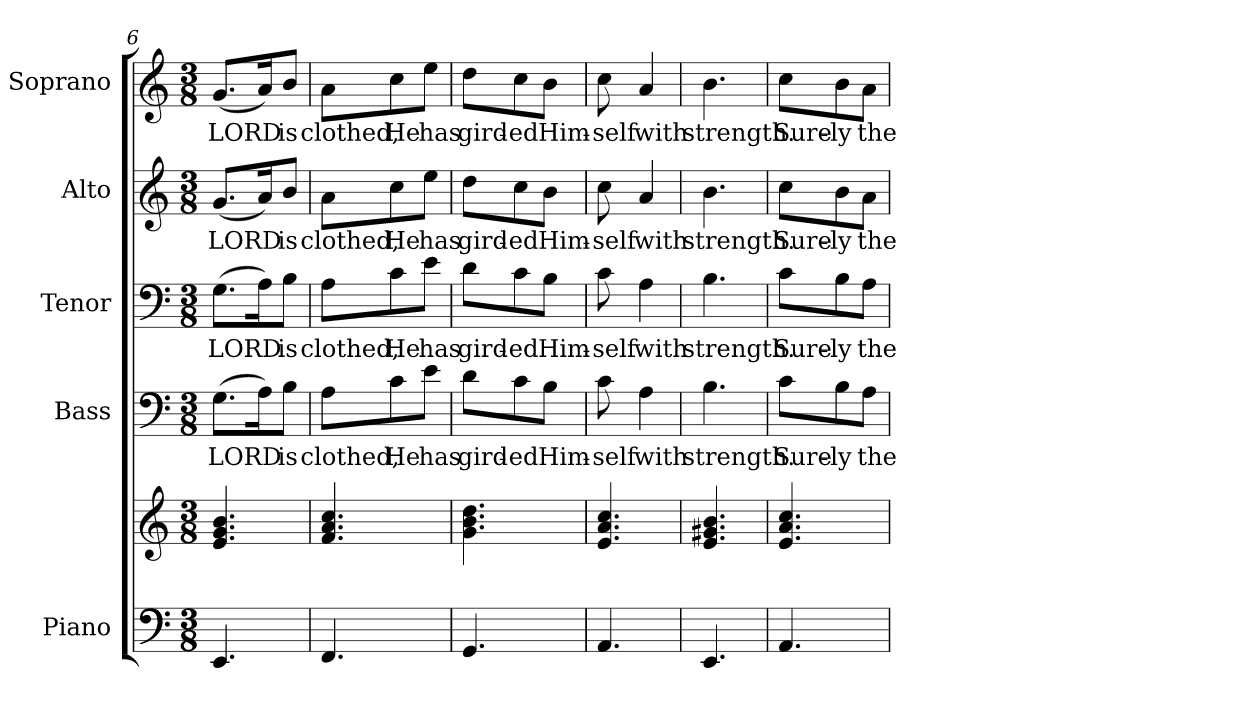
**kern	**kern	**kern	**text	**kern	**text	**kern	**text	**kern	**text
*part5	*part5	*part4	*part4	*part3	*part3	*part2	*part2	*part1	*part1
*staff6	*staff5	*staff4	*staff4	*staff3	*staff3	*staff2	*staff2	*staff1	*staff1
*I"Piano	*	*I"Bass	*	*I"Tenor	*	*I"Alto	*	*I"Soprano	*
*I'Pno.	*	*I'B.	*	*I'T.	*	*I'A.	*	*I'S.	*
*clefF4	*clefG2	*clefF4	*	*clefF4	*	*clefG2	*	*clefG2	*
*k[]	*k[]	*k[]	*	*k[]	*	*k[]	*	*k[]	*
*C:	*C:	*C:	*	*C:	*	*C:	*	*C:	*
*M3/8	*M3/8	*M3/8	*	*M3/8	*	*M3/8	*	*M3/8	*
=6	=6	=6	=6	=6	=6	=6	=6	=6	=6
!	!	!	!LO:LY:b:color=#000000	!	!	!	!	!	!
!	!	!	!	!	!LO:LY:b:color=#000000	!	!	!	!
!	!	!	!	!	!	!	!LO:LY:b:color=#000000	!	!
!	!	!	!	!	!	!	!	!	!LO:LY:b:color=#000000
4.EEi/	4.ei/ 4.gi 4.bi	(8.Gi\L	LORD	(8.Gi\L	LORD	(8.gi/L	LORD	(8.gi/L	LORD
.	.	16Ai\K)	.	16Ai\K)	.	16ai/K)	.	16ai/K)	.
!	!	!	!LO:LY:b:color=#000000	!	!	!	!	!	!
!	!	!	!	!	!LO:LY:b:color=#000000	!	!	!	!
!	!	!	!	!	!	!	!LO:LY:b:color=#000000	!	!
!	!	!	!	!	!	!	!	!	!LO:LY:b:color=#000000
.	.	8Bi\J	is	8Bi\J	is	8bi/J	is	8bi/J	is
!!LO:PB:g=z
=7	=7	=7	=7	=7	=7	=7	=7	=7	=7
!	!	!	!LO:LY:b:color=#000000	!	!	!	!	!	!
!	!	!	!	!	!LO:LY:b:color=#000000	!	!	!	!
!	!	!	!	!	!	!	!LO:LY:b:color=#000000	!	!
!	!	!	!	!	!	!	!	!	!LO:LY:b:color=#000000
4.FFi/	4.fi/ 4.ai 4.cci	8Ai\L	clothed,	8Ai\L	clothed,	8ai\L	clothed,	8ai\L	clothed,
!	!	!	!LO:LY:b:color=#000000	!	!	!	!	!	!
!	!	!	!	!	!LO:LY:b:color=#000000	!	!	!	!
!	!	!	!	!	!	!	!LO:LY:b:color=#000000	!	!
!	!	!	!	!	!	!	!	!	!LO:LY:b:color=#000000
.	.	8ci\	He	8ci\	He	8cci\	He	8cci\	He
!	!	!	!LO:LY:b:color=#000000	!	!	!	!	!	!
!	!	!	!	!	!LO:LY:b:color=#000000	!	!	!	!
!	!	!	!	!	!	!	!LO:LY:b:color=#000000	!	!
!	!	!	!	!	!	!	!	!	!LO:LY:b:color=#000000
.	.	8ei\J	has	8ei\J	has	8eei\J	has	8eei\J	has
=8	=8	=8	=8	=8	=8	=8	=8	=8	=8
!	!	!	!LO:LY:b:color=#000000	!	!	!	!	!	!
!	!	!	!	!	!LO:LY:b:color=#000000	!	!	!	!
!	!	!	!	!	!	!	!LO:LY:b:color=#000000	!	!
!	!	!	!	!	!	!	!	!	!LO:LY:b:color=#000000
4.GGi/	4.gi\ 4.bi 4.ddi	8di\L	gird-	8di\L	gird-	8ddi\L	gird-	8ddi\L	gird-
!	!	!	!LO:LY:b:color=#000000	!	!	!	!	!	!
!	!	!	!	!	!LO:LY:b:color=#000000	!	!	!	!
!	!	!	!	!	!	!	!LO:LY:b:color=#000000	!	!
!	!	!	!	!	!	!	!	!	!LO:LY:b:color=#000000
.	.	8ci\	-ed	8ci\	-ed	8cci\	-ed	8cci\	-ed
!	!	!	!LO:LY:b:color=#000000	!	!	!	!	!	!
!	!	!	!	!	!LO:LY:b:color=#000000	!	!	!	!
!	!	!	!	!	!	!	!LO:LY:b:color=#000000	!	!
!	!	!	!	!	!	!	!	!	!LO:LY:b:color=#000000
.	.	8Bi\J	Him-	8Bi\J	Him-	8bi\J	Him-	8bi\J	Him-
=9	=9	=9	=9	=9	=9	=9	=9	=9	=9
!	!	!	!LO:LY:b:color=#000000	!	!	!	!	!	!
!	!	!	!	!	!LO:LY:b:color=#000000	!	!	!	!
!	!	!	!	!	!	!	!LO:LY:b:color=#000000	!	!
!	!	!	!	!	!	!	!	!	!LO:LY:b:color=#000000
4.AAi/	4.ei/ 4.ai 4.cci	8ci\	-self	8ci\	-self	8cci\	-self	8cci\	-self
!	!	!	!LO:LY:b:color=#000000	!	!	!	!	!	!
!	!	!	!	!	!LO:LY:b:color=#000000	!	!	!	!
!	!	!	!	!	!	!	!LO:LY:b:color=#000000	!	!
!	!	!	!	!	!	!	!	!	!LO:LY:b:color=#000000
.	.	4Ai\	with	4Ai\	with	4ai/	with	4ai/	with
!!LO:PB:g=z
=10	=10	=10	=10	=10	=10	=10	=10	=10	=10
!	!	!	!LO:LY:b:color=#000000	!	!	!	!	!	!
!	!	!	!	!	!LO:LY:b:color=#000000	!	!	!	!
!	!	!	!	!	!	!	!LO:LY:b:color=#000000	!	!
!	!	!	!	!	!	!	!	!	!LO:LY:b:color=#000000
4.EEi/	4.ei/ 4.g#Xi 4.bi	4.Bi\	strength.	4.Bi\	strength.	4.bi\	strength.	4.bi\	strength.
=11	=11	=11	=11	=11	=11	=11	=11	=11	=11
!	!	!	!LO:LY:b:color=#000000	!	!	!	!	!	!
!	!	!	!	!	!LO:LY:b:color=#000000	!	!	!	!
!	!	!	!	!	!	!	!LO:LY:b:color=#000000	!	!
!	!	!	!	!	!	!	!	!	!LO:LY:b:color=#000000
4.AAi/	4.ei/ 4.ai 4.cci	8ci\L	Sure-	8ci\L	Sure-	8cci\L	Sure-	8cci\L	Sure-
!	!	!	!LO:LY:b:color=#000000	!	!	!	!	!	!
!	!	!	!	!	!LO:LY:b:color=#000000	!	!	!	!
!	!	!	!	!	!	!	!LO:LY:b:color=#000000	!	!
!	!	!	!	!	!	!	!	!	!LO:LY:b:color=#000000
.	.	8Bi\	-ly	8Bi\	-ly	8bi\	-ly	8bi\	-ly
!	!	!	!LO:LY:b:color=#000000	!	!	!	!	!	!
!	!	!	!	!	!LO:LY:b:color=#000000	!	!	!	!
!	!	!	!	!	!	!	!LO:LY:b:color=#000000	!	!
!	!	!	!	!	!	!	!	!	!LO:LY:b:color=#000000
.	.	8Ai\J	the	8Ai\J	the	8ai\J	the	8ai\J	the
=	=	=	=	=	=	=	=	=	=
*-	*-	*-	*-	*-	*-	*-	*-	*-	*-
